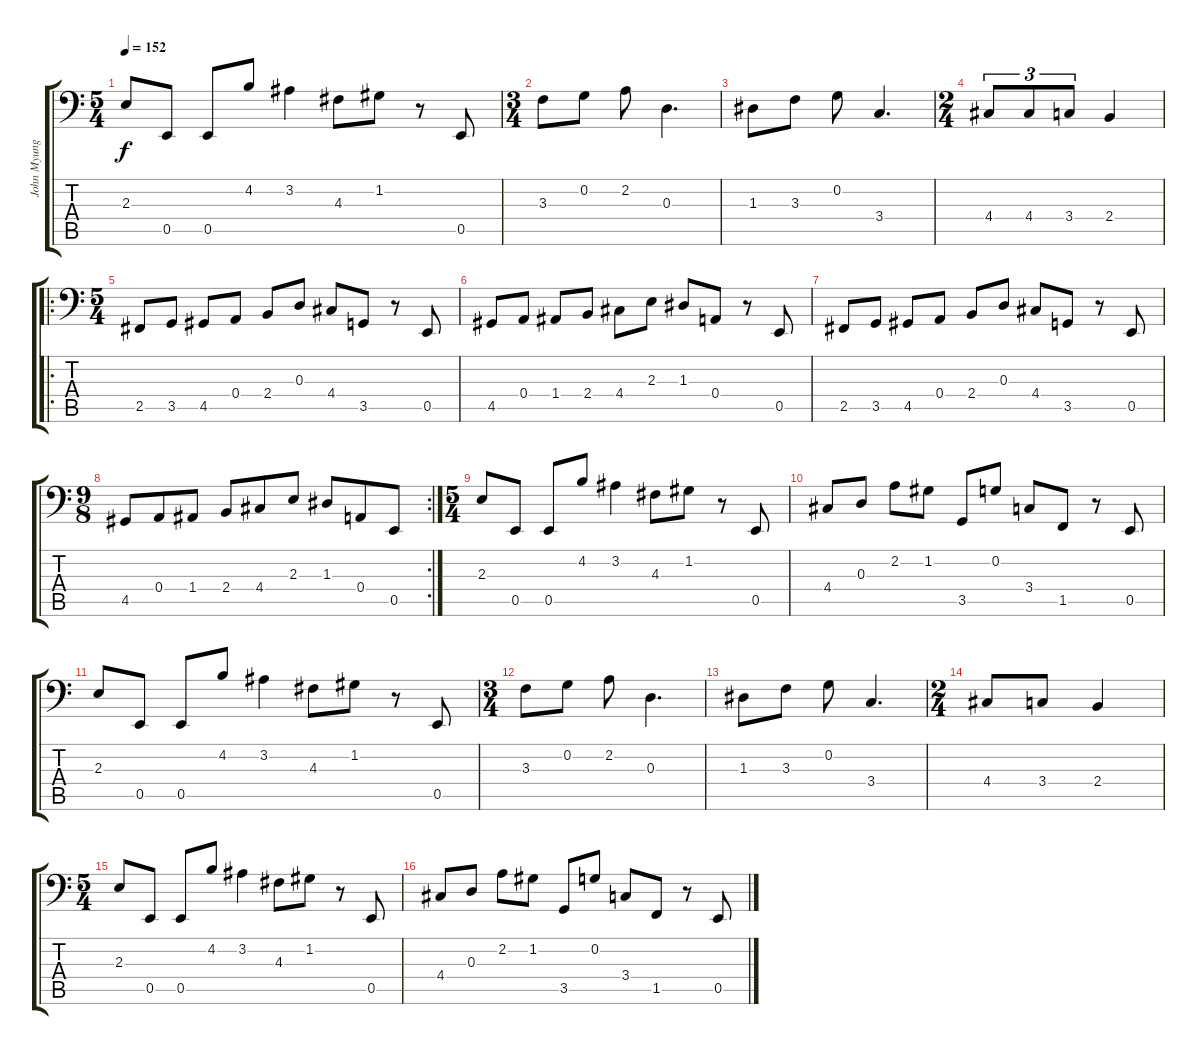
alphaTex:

\track ("John Myung (Bass)" "John Myung") {instrument electricbassfinger}
\staff {score tabs}
\tuning (C3 G2 D2 A1 E1 B0) {hide}
\ts (5 4)
\tempo 152
\clef f4
\ks c
2.3.8{dy f} 0.5.8 0.5.8 4.2.8 3.2.4 4.3.8 1.2.8 r.8 0.5.8 |
\ts (3 4)
3.3.8 0.2.8 2.2.8 0.3.4{d} |
1.3.8 3.3.8 0.2.8 3.4.4{d} |
\ts (2 4)
4.4.8{tu (3 2)} 4.4.8{tu (3 2)} 3.4.8{tu (3 2)} 2.4.4 |
\ro
\ts (5 4)
2.5.8 3.5.8 4.5.8 0.4.8 2.4.8 0.3.8 4.4.8 3.5.8 r.8 0.5.8 |
4.5.8 0.4.8 1.4.8 2.4.8 4.4.8 2.3.8 1.3.8 0.4.8 r.8 0.5.8 |
2.5.8 3.5.8 4.5.8 0.4.8 2.4.8 0.3.8 4.4.8 3.5.8 r.8 0.5.8 |
\rc 2
\ts (9 8)
4.5.8 0.4.8 1.4.8 2.4.8 4.4.8 2.3.8 1.3.8 0.4.8 0.5.8 |
\ts (5 4)
2.3.8 0.5.8 0.5.8 4.2.8 3.2.4 4.3.8 1.2.8 r.8 0.5.8 |
4.4.8 0.3.8 2.2.8 1.2.8 3.5.8 0.2.8 3.4.8 1.5.8 r.8 0.5.8 |
2.3.8 0.5.8 0.5.8 4.2.8 3.2.4 4.3.8 1.2.8 r.8 0.5.8 |
\ts (3 4)
3.3.8 0.2.8 2.2.8 0.3.4{d} |
1.3.8 3.3.8 0.2.8 3.4.4{d} |
\ts (2 4)
4.4.8 3.4.8 2.4.4 |
\ts (5 4)
2.3.8 0.5.8 0.5.8 4.2.8 3.2.4 4.3.8 1.2.8 r.8 0.5.8 |
4.4.8 0.3.8 2.2.8 1.2.8 3.5.8 0.2.8 3.4.8 1.5.8 r.8 0.5.8
